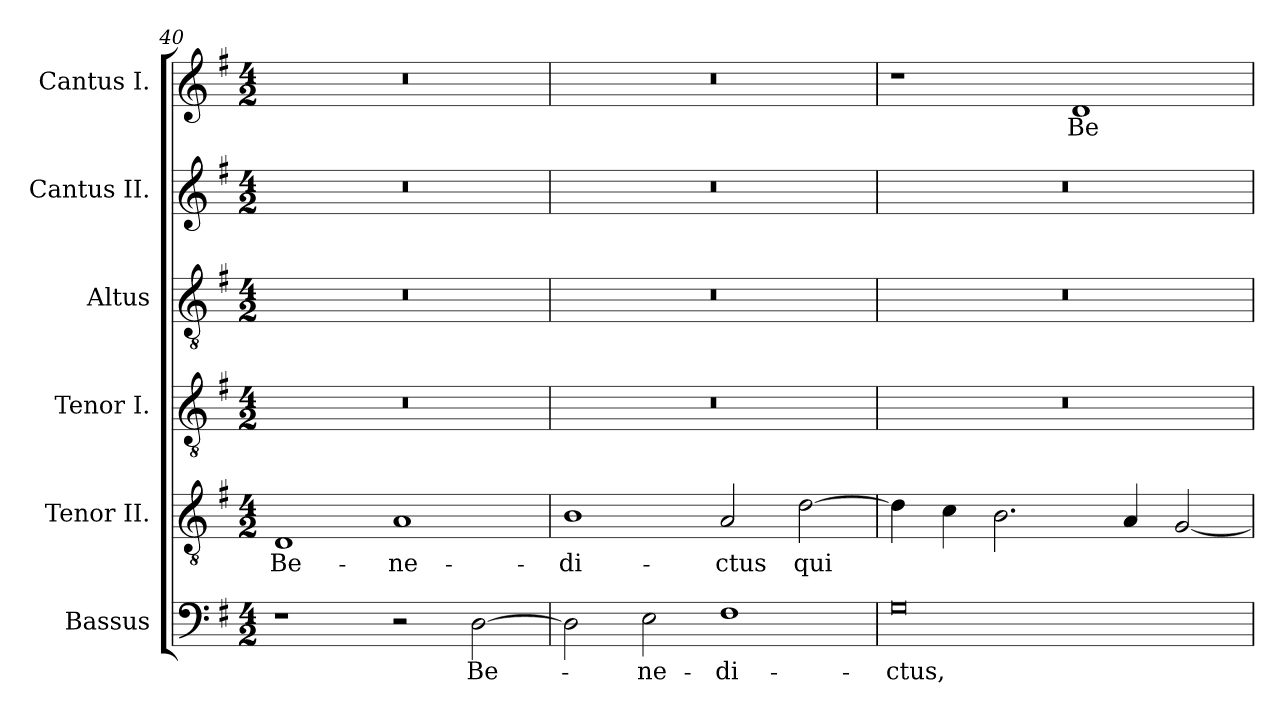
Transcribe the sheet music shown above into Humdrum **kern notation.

**kern	**text	**kern	**text	**kern	**kern	**kern	**kern	**text
*part6	*part6	*part5	*part5	*part4	*part3	*part2	*part1	*part1
*staff6	*staff6	*staff5	*staff5	*staff4	*staff3	*staff2	*staff1	*staff1
*I"Bassus	*	*I"Tenor II.	*	*I"Tenor I.	*I"Altus	*I"Cantus II.	*I"Cantus I.	*
*I'B.	*	*I'T. II.	*	*I'T. I.	*I'A.	*I'C. II	*I'C. I	*
!!LO:LB:g=z
*clefF4	*	*clefGv2	*	*clefGv2	*clefGv2	*clefG2	*clefG2	*
*	*	*ITrd7c12	*	*ITrd7c12	*ITrd7c12	*	*	*
*k[f#]	*	*k[f#]	*	*k[f#]	*k[f#]	*k[f#]	*k[f#]	*
*G:	*	*G:	*	*G:	*G:	*G:	*G:	*
*M4/2	*	*M4/2	*	*M4/2	*M4/2	*M4/2	*M4/2	*
=40	=40	=40	=40	=40	=40	=40	=40	=40
!	!	!	!LO:LY:b:color=#000000	!LO:N:vis=1	!LO:N:vis=1	!LO:N:vis=1	!LO:N:vis=1	!
1r	.	1DDi	Be-	0r	0r	0r	0r	.
!	!	!	!LO:LY:b:color=#000000	!	!	!	!	!
2r	.	1AAi	-ne-	.	.	.	.	.
!	!LO:LY:b:color=#000000	!	!	!	!	!	!	!
[2Di\	Be-	.	.	.	.	.	.	.
=41	=41	=41	=41	=41	=41	=41	=41	=41
!	!	!	!LO:LY:b:color=#000000	!LO:N:vis=1	!LO:N:vis=1	!LO:N:vis=1	!LO:N:vis=1	!
2Di\]	.	1BBi	-di-	0r	0r	0r	0r	.
!	!LO:LY:b:color=#000000	!	!	!	!	!	!	!
2Ei\	-ne-	.	.	.	.	.	.	.
!	!LO:LY:b:color=#000000	!	!	!	!	!	!	!
!	!	!	!LO:LY:b:color=#000000	!	!	!	!	!
1F#i	-di-	2AAi/	-ctus	.	.	.	.	.
!	!	!	!LO:LY:b:color=#000000	!	!	!	!	!
.	.	[2Di\	qui	.	.	.	.	.
=42	=42	=42	=42	=42	=42	=42	=42	=42
!	!LO:LY:b:color=#000000	!	!	!LO:N:vis=1	!LO:N:vis=1	!LO:N:vis=1	!	!
0Gi	-ctus,	4Di\]	.	0r	0r	0r	1r	.
.	.	4Ci\	.	.	.	.	.	.
.	.	2.BBi\	.	.	.	.	.	.
!	!	!	!	!	!	!	!	!LO:LY:b:color=#000000
.	.	.	.	.	.	.	1di	Be-
.	.	4AAi/	.	.	.	.	.	.
.	.	[2GGi/	.	.	.	.	.	.
=	=	=	=	=	=	=	=	=
*-	*-	*-	*-	*-	*-	*-	*-	*-
